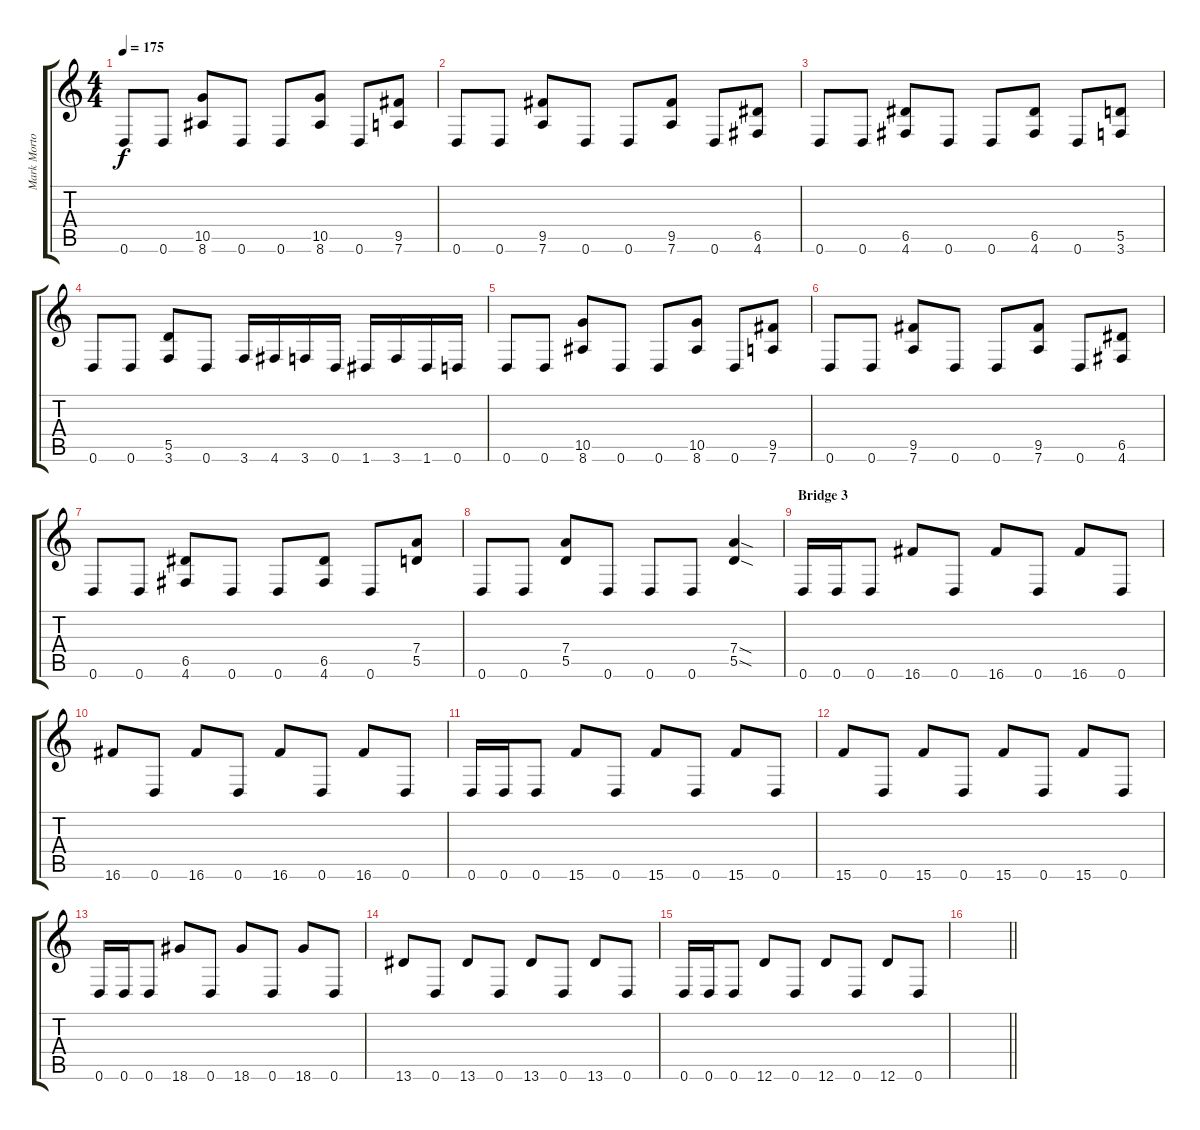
\track ("Mark Morton" "Mark Morto") {instrument distortionguitar}
\staff {score tabs}
\tuning (E4 B3 G3 D3 A2 D2) {hide}
\ts (4 4)
\tempo 175
\clef g2
\ks c
0.6.8{dy f} 0.6.8 (10.5 8.6).8 0.6.8 0.6.8 (10.5 8.6).8 0.6.8 (9.5 7.6).8 |
0.6.8 0.6.8 (9.5 7.6).8 0.6.8 0.6.8 (9.5 7.6).8 0.6.8 (6.5 4.6).8 |
0.6.8 0.6.8 (6.5 4.6).8 0.6.8 0.6.8 (6.5 4.6).8 0.6.8 (5.5 3.6).8 |
0.6.8 0.6.8 (5.5 3.6).8 0.6.8 3.6.16 4.6.16 3.6.16 0.6.16 1.6.16 3.6.16 1.6.16 0.6.16 |
0.6.8 0.6.8 (10.5 8.6).8 0.6.8 0.6.8 (10.5 8.6).8 0.6.8 (9.5 7.6).8 |
0.6.8 0.6.8 (9.5 7.6).8 0.6.8 0.6.8 (9.5 7.6).8 0.6.8 (6.5 4.6).8 |
0.6.8 0.6.8 (6.5 4.6).8 0.6.8 0.6.8 (6.5 4.6).8 0.6.8 (7.4 5.5).8 |
0.6.8 0.6.8 (7.4 5.5).8 0.6.8 0.6.8 0.6.8 (7.4{sod} 5.5{sod}).4 |
\section ("" "Bridge 3")
0.6.16 0.6.16 0.6.8 16.6.8 0.6.8 16.6.8 0.6.8 16.6.8 0.6.8 |
16.6.8 0.6.8 16.6.8 0.6.8 16.6.8 0.6.8 16.6.8 0.6.8 |
0.6.16 0.6.16 0.6.8 15.6.8 0.6.8 15.6.8 0.6.8 15.6.8 0.6.8 |
15.6.8 0.6.8 15.6.8 0.6.8 15.6.8 0.6.8 15.6.8 0.6.8 |
0.6.16 0.6.16 0.6.8 18.6.8 0.6.8 18.6.8 0.6.8 18.6.8 0.6.8 |
13.6.8 0.6.8 13.6.8 0.6.8 13.6.8 0.6.8 13.6.8 0.6.8 |
0.6.16 0.6.16 0.6.8 12.6.8 0.6.8 12.6.8 0.6.8 12.6.8 0.6.8 |
\barLineRight lightlight
